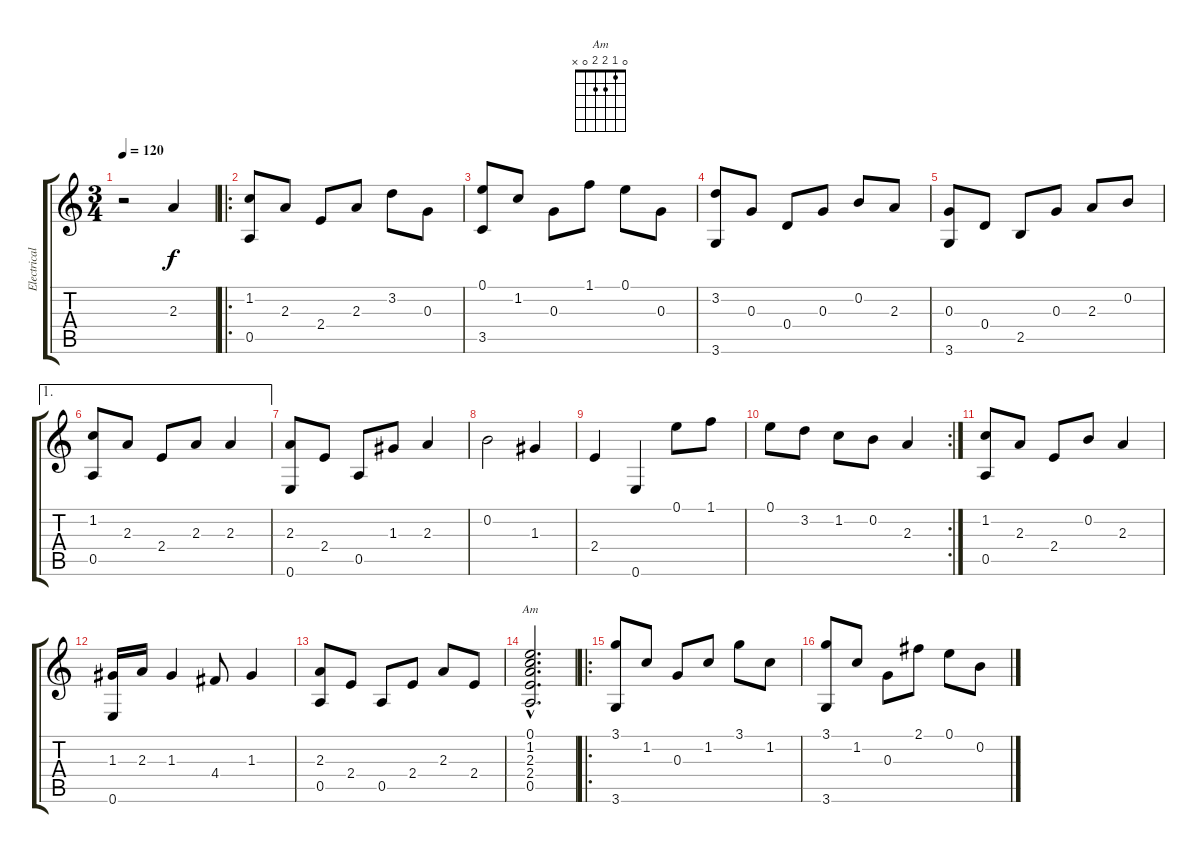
\track ("Electrical guitar" "Electrical") {instrument acousticguitarsteel}
\staff {score tabs}
\tuning (E4 B3 G3 D3 A2 E2) {hide}
\chord ("Am" 0 1 2 2 0 x)
\ts (3 4)
\tempo 120
\clef g2
\ks c
r.2{dy f instrument acousticguitarsteel} 2.3.4 |
\ro
(1.2 0.5).8 2.3.8 2.4.8 2.3.8 3.2.8 0.3.8 |
(0.1 3.5).8 1.2.8 0.3.8 1.1.8 0.1.8 0.3.8 |
(3.2 3.6).8 0.3.8 0.4.8 0.3.8 0.2.8 2.3.8 |
(0.3 3.6).8 0.4.8 2.5.8 0.3.8 2.3.8 0.2.8 |
\ae 1
(1.2 0.5).8 2.3.8 2.4.8 2.3.8 2.3.4 |
(2.3 0.6).8 2.4.8 0.5.8 1.3.8 2.3.4 |
0.2.2 1.3.4 |
2.4.4 0.6.4 0.1.8 1.1.8 |
\rc 2
0.1.8 3.2.8 1.2.8 0.2.8 2.3.4 |
(1.2 0.5).8 2.3.8 2.4.8 0.2.8 2.3.4 |
(1.3 0.6).16 2.3.16 1.3.4 4.4.8 1.3.4 |
(2.3 0.5).8 2.4.8 0.5.8 2.4.8 2.3.8 2.4.8 |
(0.1{hac} 1.2{hac} 2.3{hac} 2.4{hac} 0.5{hac}).2{d ch "Am"} |
\ro
(3.1 3.6).8 1.2.8 0.3.8 1.2.8 3.1.8 1.2.8 |
(3.1 3.6).8 1.2.8 0.3.8 2.1.8 0.1.8 0.2.8
